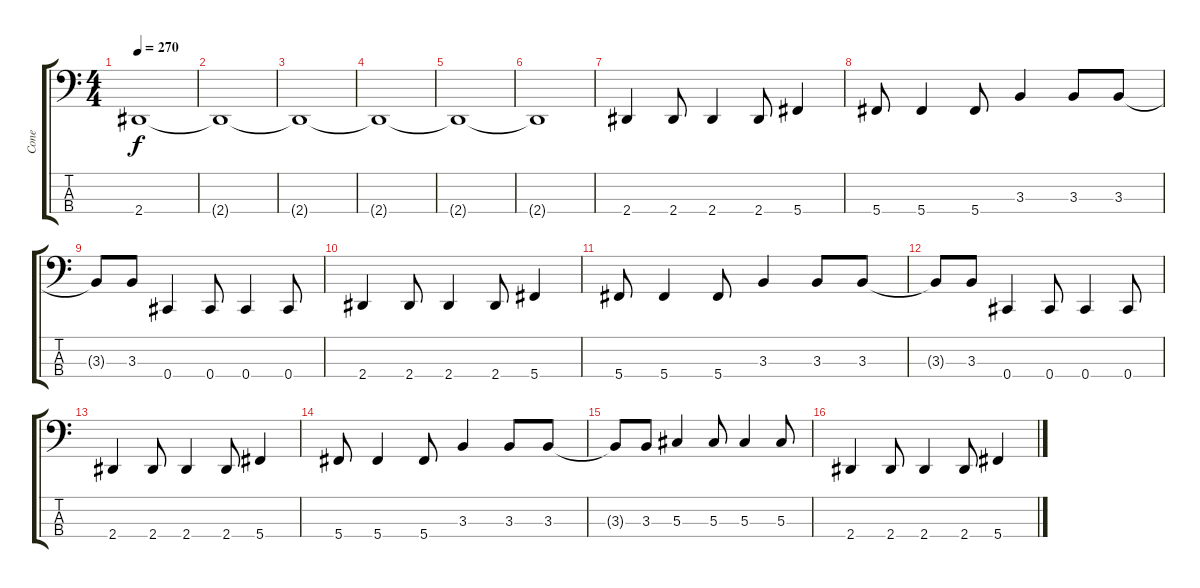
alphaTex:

\track ("Cone" "Cone") {instrument electricbasspick}
\staff {score tabs}
\tuning (Gb2 Db2 Ab1 Db1) {hide}
\ts (4 4)
\tempo 270
\clef f4
\ks c
2.4{t}.1{dy f} |
2.4{t}.1 |
2.4{t}.1 |
2.4{t}.1 |
2.4{t}.1 |
2.4{t}.1 |
2.4.4 2.4.8 2.4.4 2.4.8 5.4.4 |
5.4.8 5.4.4 5.4.8 3.3.4 3.3.8 3.3.8 |
3.3{t}.8 3.3.8 0.4.4 0.4.8 0.4.4 0.4.8 |
2.4.4 2.4.8 2.4.4 2.4.8 5.4.4 |
5.4.8 5.4.4 5.4.8 3.3.4 3.3.8 3.3.8 |
3.3{t}.8 3.3.8 0.4.4 0.4.8 0.4.4 0.4.8 |
2.4.4 2.4.8 2.4.4 2.4.8 5.4.4 |
5.4.8 5.4.4 5.4.8 3.3.4 3.3.8 3.3.8 |
3.3{t}.8 3.3.8 5.3.4 5.3.8 5.3.4 5.3.8 |
2.4.4 2.4.8 2.4.4 2.4.8 5.4.4
